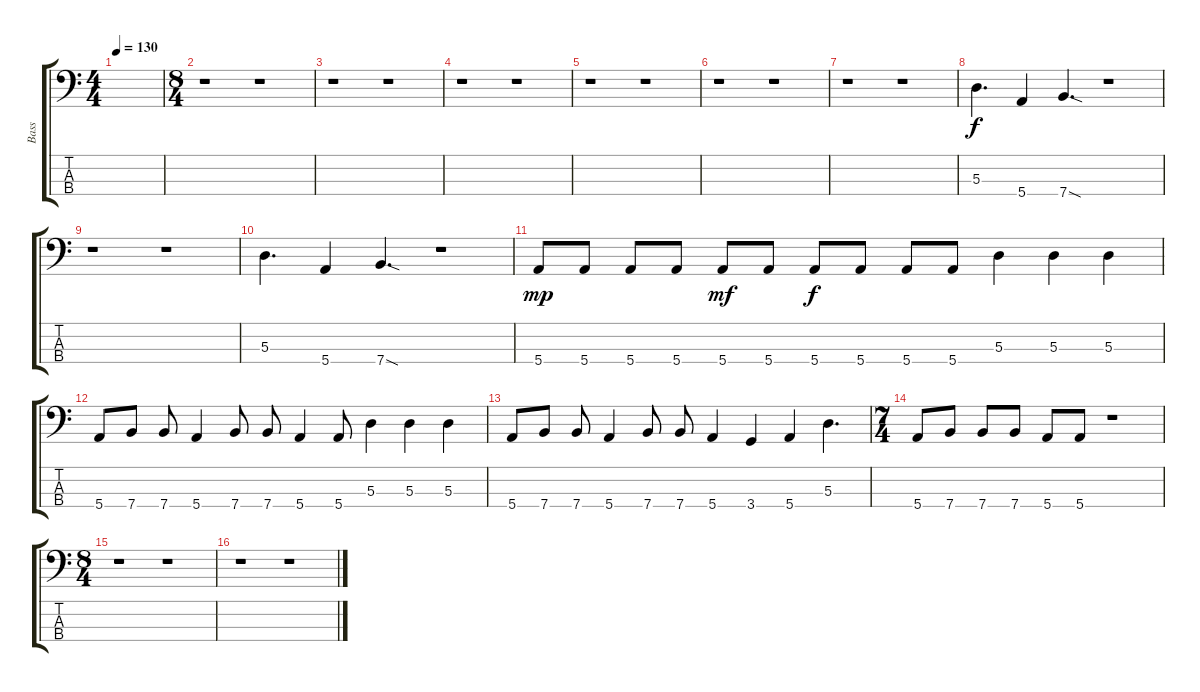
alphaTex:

\track ("Bass" "Bass") {instrument fretlessbass}
\staff {score tabs}
\tuning (G2 D2 A1 E1) {hide}
\ts (4 4)
\tempo 130
\clef f4
\ks c
|
\ts (8 4)
r.1 r.1 |
r.1 r.1 |
r.1 r.1 |
r.1 r.1 |
r.1 r.1 |
r.1 r.1 |
5.3.4{d} 5.4.4 7.4{sod}.4{d} r.1 |
r.1 r.1 |
5.3.4{d} 5.4.4 7.4{sod}.4{d} r.1 |
5.4.8{dy mp} 5.4.8 5.4.8 5.4.8 5.4.8{dy mf} 5.4.8 5.4.8{dy f} 5.4.8 5.4.8 5.4.8 5.3.4 5.3.4 5.3.4 |
5.4.8 7.4.8 7.4.8 5.4.4 7.4.8 7.4.8 5.4.4 5.4.8 5.3.4 5.3.4 5.3.4 |
5.4.8 7.4.8 7.4.8 5.4.4 7.4.8 7.4.8 5.4.4 3.4.4 5.4.4 5.3.4{d} |
\ts (7 4)
5.4.8 7.4.8 7.4.8 7.4.8 5.4.8 5.4.8 r.1 |
\ts (8 4)
r.1 r.1 |
r.1 r.1
